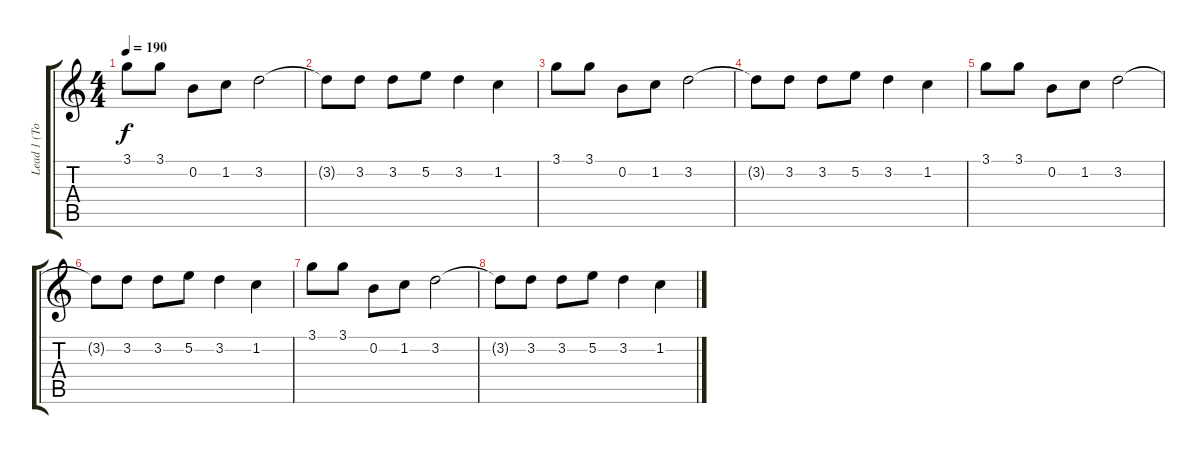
\track ("Lead 1 (Tom)" "Lead 1 (To") {instrument distortionguitar}
\staff {score tabs}
\tuning (E4 B3 G3 D3 A2 E2) {hide}
\ts (4 4)
\tempo 190
\clef g2
\ks c
3.1.8{dy f} 3.1.8 0.2.8 1.2.8 3.2.2 |
3.2{t}.8 3.2.8 3.2.8 5.2.8 3.2.4 1.2.4 |
3.1.8 3.1.8 0.2.8 1.2.8 3.2.2 |
3.2{t}.8 3.2.8 3.2.8 5.2.8 3.2.4 1.2.4 |
3.1.8 3.1.8 0.2.8 1.2.8 3.2.2 |
3.2{t}.8 3.2.8 3.2.8 5.2.8 3.2.4 1.2.4 |
3.1.8 3.1.8 0.2.8 1.2.8 3.2.2 |
3.2{t}.8 3.2.8 3.2.8 5.2.8 3.2.4 1.2.4
